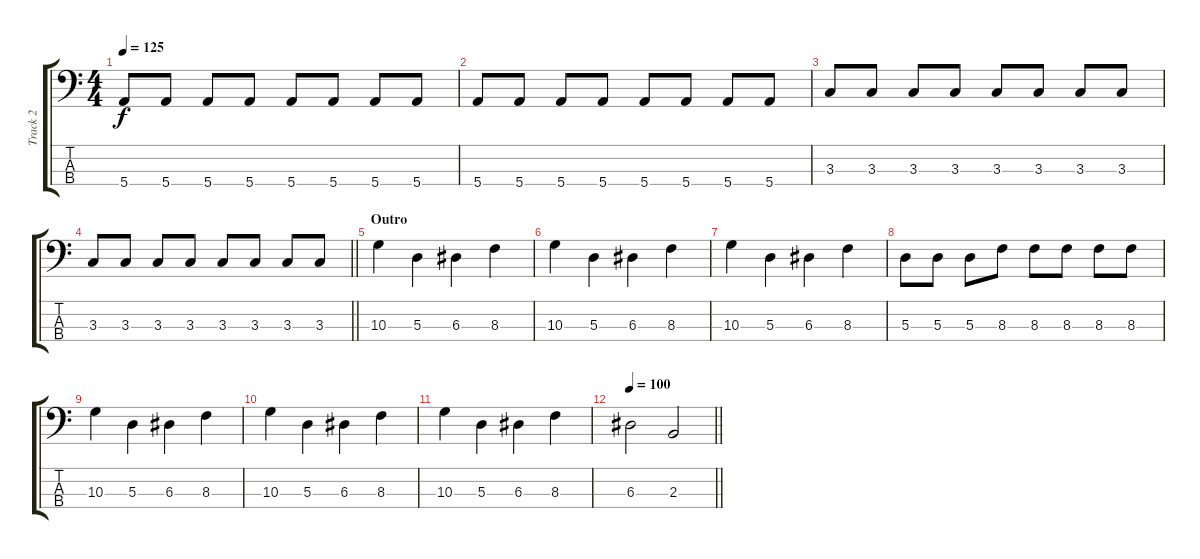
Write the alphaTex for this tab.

\track ("Track 2" "Track 2") {instrument electricbassfinger}
\staff {score tabs}
\tuning (G2 D2 A1 E1) {hide}
\ts (4 4)
\tempo 125
\clef f4
\ks c
5.4.8{dy f} 5.4.8 5.4.8 5.4.8 5.4.8 5.4.8 5.4.8 5.4.8 |
5.4.8 5.4.8 5.4.8 5.4.8 5.4.8 5.4.8 5.4.8 5.4.8 |
3.3.8 3.3.8 3.3.8 3.3.8 3.3.8 3.3.8 3.3.8 3.3.8 |
\barLineRight lightlight
3.3.8 3.3.8 3.3.8 3.3.8 3.3.8 3.3.8 3.3.8 3.3.8 |
\section ("" "Outro")
10.3.4 5.3.4 6.3.4 8.3.4 |
10.3.4 5.3.4 6.3.4 8.3.4 |
10.3.4 5.3.4 6.3.4 8.3.4 |
5.3.8 5.3.8 5.3.8 8.3.8 8.3.8 8.3.8 8.3.8 8.3.8 |
10.3.4 5.3.4 6.3.4 8.3.4 |
10.3.4 5.3.4 6.3.4 8.3.4 |
10.3.4 5.3.4 6.3.4 8.3.4 |
\tempo 100
\barLineRight lightlight
6.3.2 2.3.2
